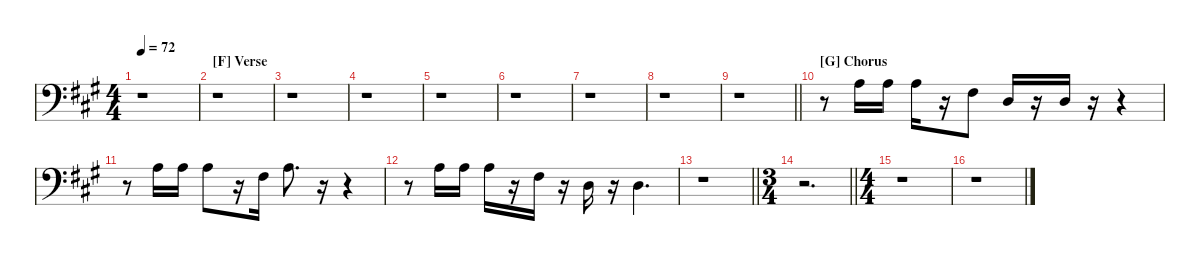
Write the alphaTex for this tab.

\hideDynamics
\bracketExtendMode nobrackets
\singleTrackTrackNamePolicy hidden
\multiTrackTrackNamePolicy hidden
\otherSystemsTrackNameOrientation horizontal
\track ("Baritone Voice" "Singer") {defaultSystemsLayout 4 instrument voiceoohs}
\staff {score}
\tuning (E4 B3 G3 D3 A2 E2)
\ts (4 4)
\tempo 72
\clef f4
\ks a
r.1{dy mf beam Down} |
\section ("F" "Verse")
r.1{beam Down} |
r.1{beam Down} |
r.1{beam Down} |
r.1{beam Down} |
r.1{beam Down} |
r.1{beam Down} |
r.1{beam Down} |
\barLineRight lightlight
r.1{beam Down} |
\section ("G" "Chorus")
r.8{beam Down} 2.3{acc forcenatural}.16{beam Down} 2.3{acc forcenatural}.16{beam Down} 2.3{acc forcenatural}.16{beam Down} r.16{beam Down} 4.4{acc #}.8{beam Down} 0.4{acc forcenatural}.16{beam Up} r.16{beam Up} 0.4{acc forcenatural}.16{beam Up} r.16{beam Up} r.4{beam Up} |
r.8{beam Down} 2.3{acc forcenatural}.16{beam Down} 2.3{acc forcenatural}.16{beam Down} 2.3{acc forcenatural}.8{beam Down} r.16{beam Down} 4.4{acc #}.16{beam Down} 2.3{acc forcenatural}.8{d beam Down} r.16{beam Down} r.4{beam Down} |
r.8{beam Down} 2.3{acc forcenatural}.16{beam Down} 2.3{acc forcenatural}.16{beam Down} 2.3{acc forcenatural}.16{beam Down} r.16{beam Down} 4.4{acc #}.16{beam Down} r.16{beam Down} 0.4{acc forcenatural}.16{beam Down} r.16{beam Down} 0.4{acc forcenatural}.4{d beam Down} |
\barLineRight lightlight
r.1{beam Down} |
\ts (3 4)
\beaming (8 2 2 2)
\barLineRight lightlight
r.2{d beam Down} |
\ts (4 4)
\beaming (8 2 2 2 2)
r.1{beam Down} |
r.1{beam Down}
